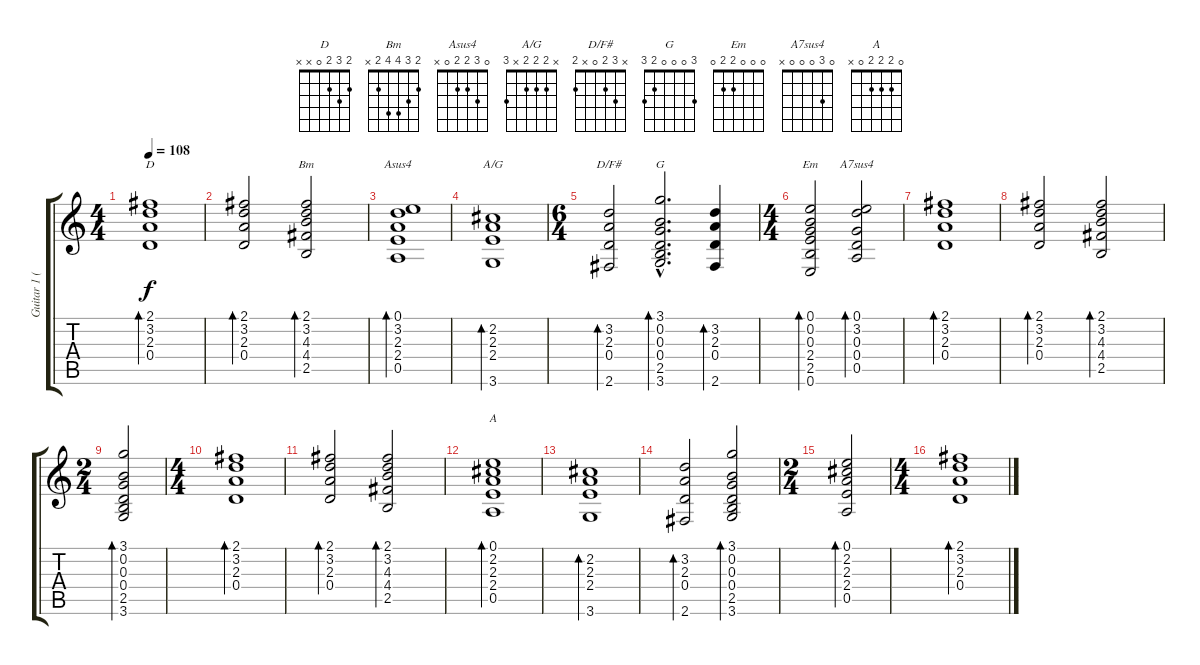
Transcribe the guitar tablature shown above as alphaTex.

\track ("Guitar 1 (Let Ring)" "Guitar 1 (") {instrument acousticguitarnylon}
\staff {score tabs}
\tuning (E4 B3 G3 D3 A2 E2) {hide}
\chord ("D" 2 3 2 0 x x)
\chord ("Bm" 2 3 4 4 2 x)
\chord ("Asus4" 0 3 2 2 0 x)
\chord ("A/G" x 2 2 2 x 3)
\chord ("D/F#" x 3 2 0 x 2)
\chord ("G" 3 0 0 0 2 3)
\chord ("Em" 0 0 0 2 2 0)
\chord ("A7sus4" 0 3 0 0 0 x)
\chord ("A" 0 2 2 2 0 x)
\ts (4 4)
\tempo 108
\clef g2
\ks c
(2.1 3.2 2.3 0.4).1{bd 120 ch "D" dy f} |
(2.1 3.2 2.3 0.4).2{bd 120} (2.1 3.2 4.3 4.4 2.5).2{bd 120 ch "Bm"} |
(0.1 3.2 2.3 2.4 0.5).1{bd 120 ch "Asus4"} |
(2.2 2.3 2.4 3.6).1{bd 120 ch "A/G"} |
\ts (6 4)
(3.2 2.3 0.4 2.6).2{bd 120 ch "D/F#"} (3.1{hac} 0.2{hac} 0.3{hac} 0.4{hac} 2.5{hac} 3.6{hac}).2{d bd 120 ch "G"} (3.2 2.3 0.4 2.6).4{bd 120} |
\ts (4 4)
(0.1 0.2 0.3 2.4 2.5 0.6).2{bd 120 ch "Em"} (0.1 3.2 0.3 0.4 0.5).2{bd 120 ch "A7sus4"} |
(2.1 3.2 2.3 0.4).1{bd 120} |
(2.1 3.2 2.3 0.4).2{bd 120} (2.1 3.2 4.3 4.4 2.5).2{bd 120} |
\ts (2 4)
(3.1 0.2 0.3 0.4 2.5 3.6).2{bd 120} |
\ts (4 4)
(2.1 3.2 2.3 0.4).1{bd 120} |
(2.1 3.2 2.3 0.4).2{bd 120} (2.1 3.2 4.3 4.4 2.5).2{bd 120} |
(0.1 2.2 2.3 2.4 0.5).1{bd 120 ch "A"} |
(2.2 2.3 2.4 3.6).1{bd 120} |
(3.2 2.3 0.4 2.6).2{bd 120} (3.1 0.2 0.3 0.4 2.5 3.6).2{bd 120} |
\ts (2 4)
(0.1 2.2 2.3 2.4 0.5).2{bd 240} |
\ts (4 4)
(2.1 3.2 2.3 0.4).1{bd 120}
